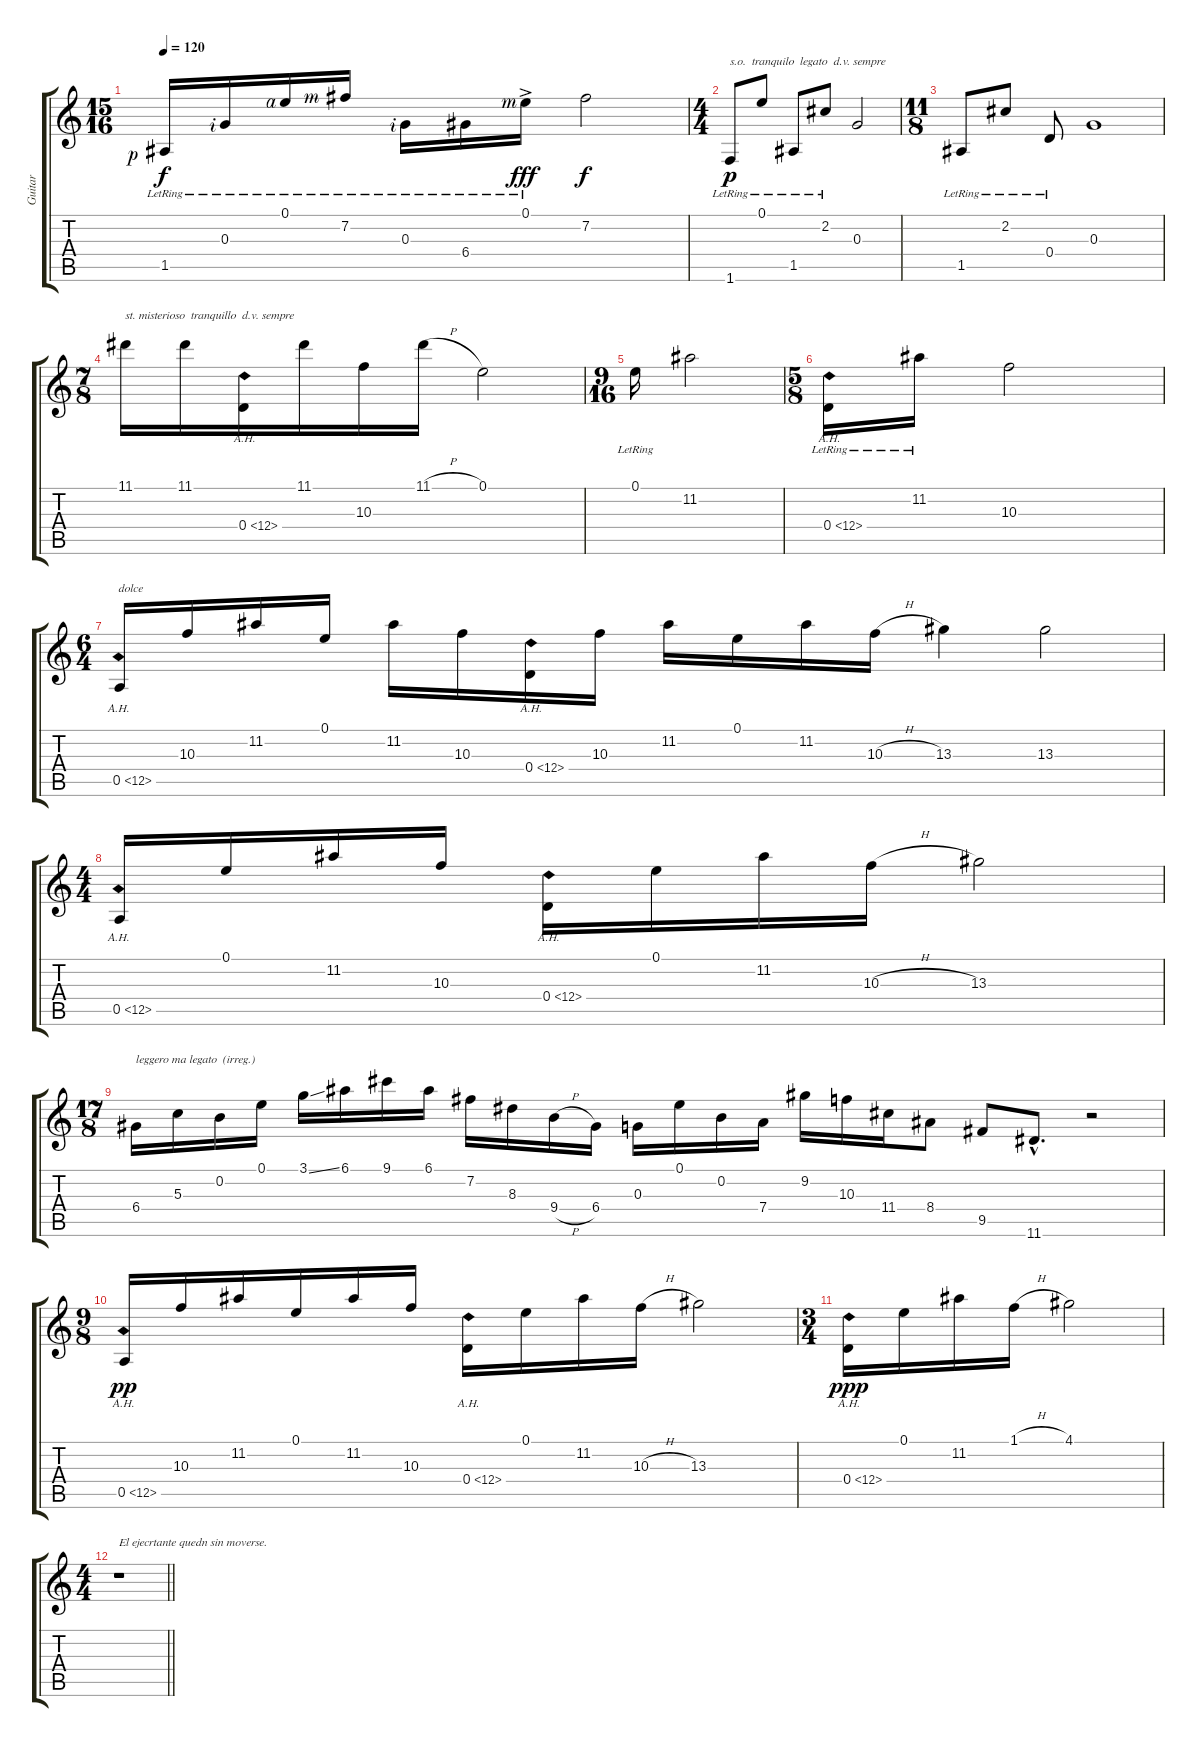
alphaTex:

\track ("Guitar" "Guitar") {instrument acousticguitarnylon}
\staff {score tabs}
\tuning (E4 B3 G3 D3 A2 E2) {hide}
\ts (15 16)
\tempo 120
\clef g2
\ks c
1.5{lr rf 1}.16{dy f} 0.3{lr rf 2}.16 0.1{lr rf 4}.16 7.2{lr rf 3}.16 0.3{lr rf 2}.16 6.4{lr}.16 0.1{ac lr rf 3}.16{dy fff} 7.2.2{dy f} |
\ts (4 4)
1.6{lr}.8{txt "s.o.  tranquilo  legato  d.v. sempre" dy p} 0.1{lr}.8 1.5{lr}.8 2.2{lr}.8 0.3.2 |
\ts (11 8)
1.5{lr}.8 2.2{lr}.8 0.4{lr}.8 0.3.1 |
\ts (7 8)
11.1.16{txt "st. misterioso  tranquillo  d.v. sempre"} 11.1.16 0.4{ah 12}.16 11.1.16 10.3.16 11.1{h}.16 0.1.2 |
\ts (9 16)
0.1{lr}.16 11.2.2 |
\ts (5 8)
0.4{ah 12 lr}.16 11.2{lr}.16 10.3.2 |
\ts (6 4)
0.5{ah 12}.16{txt "dolce"} 10.3.16 11.2.16 0.1.16 11.2.16 10.3.16 0.4{ah 12}.16 10.3.16 11.2.16 0.1.16 11.2.16 10.3{h}.16 13.3.4 13.3.2 |
\ts (4 4)
0.5{ah 12}.16 0.1.16 11.2.16 10.3.16 0.4{ah 12}.16 0.1.16 11.2.16 10.3{h}.16 13.3.2 |
\ts (17 8)
6.4.16{txt "leggero ma legato  (irreg.)"} 5.3.16 0.2.16 0.1.16 3.1{ss}.16 6.1.16 9.1.16 6.1.16 7.2.16 8.3.16 9.4{h}.16 6.4.16 0.3.16 0.1.16 0.2.16 7.4.16 9.2.16 10.3.16 11.4.16 8.4.8 9.5.8 11.6{hac}.8{d} r.2 |
\ts (9 8)
0.5{ah 12}.16{dy pp} 10.3.16 11.2.16 0.1.16 11.2.16 10.3.16 0.4{ah 12}.16 0.1.16 11.2.16 10.3{h}.16 13.3.2 |
\ts (3 4)
0.4{ah 12}.16{dy ppp volume 16} 0.1.16 11.2.16 1.1{h}.16 4.1.2 |
\ts (4 4)
\barLineRight lightlight
r.1{txt "El ejecrtante quedn sin moverse."}
